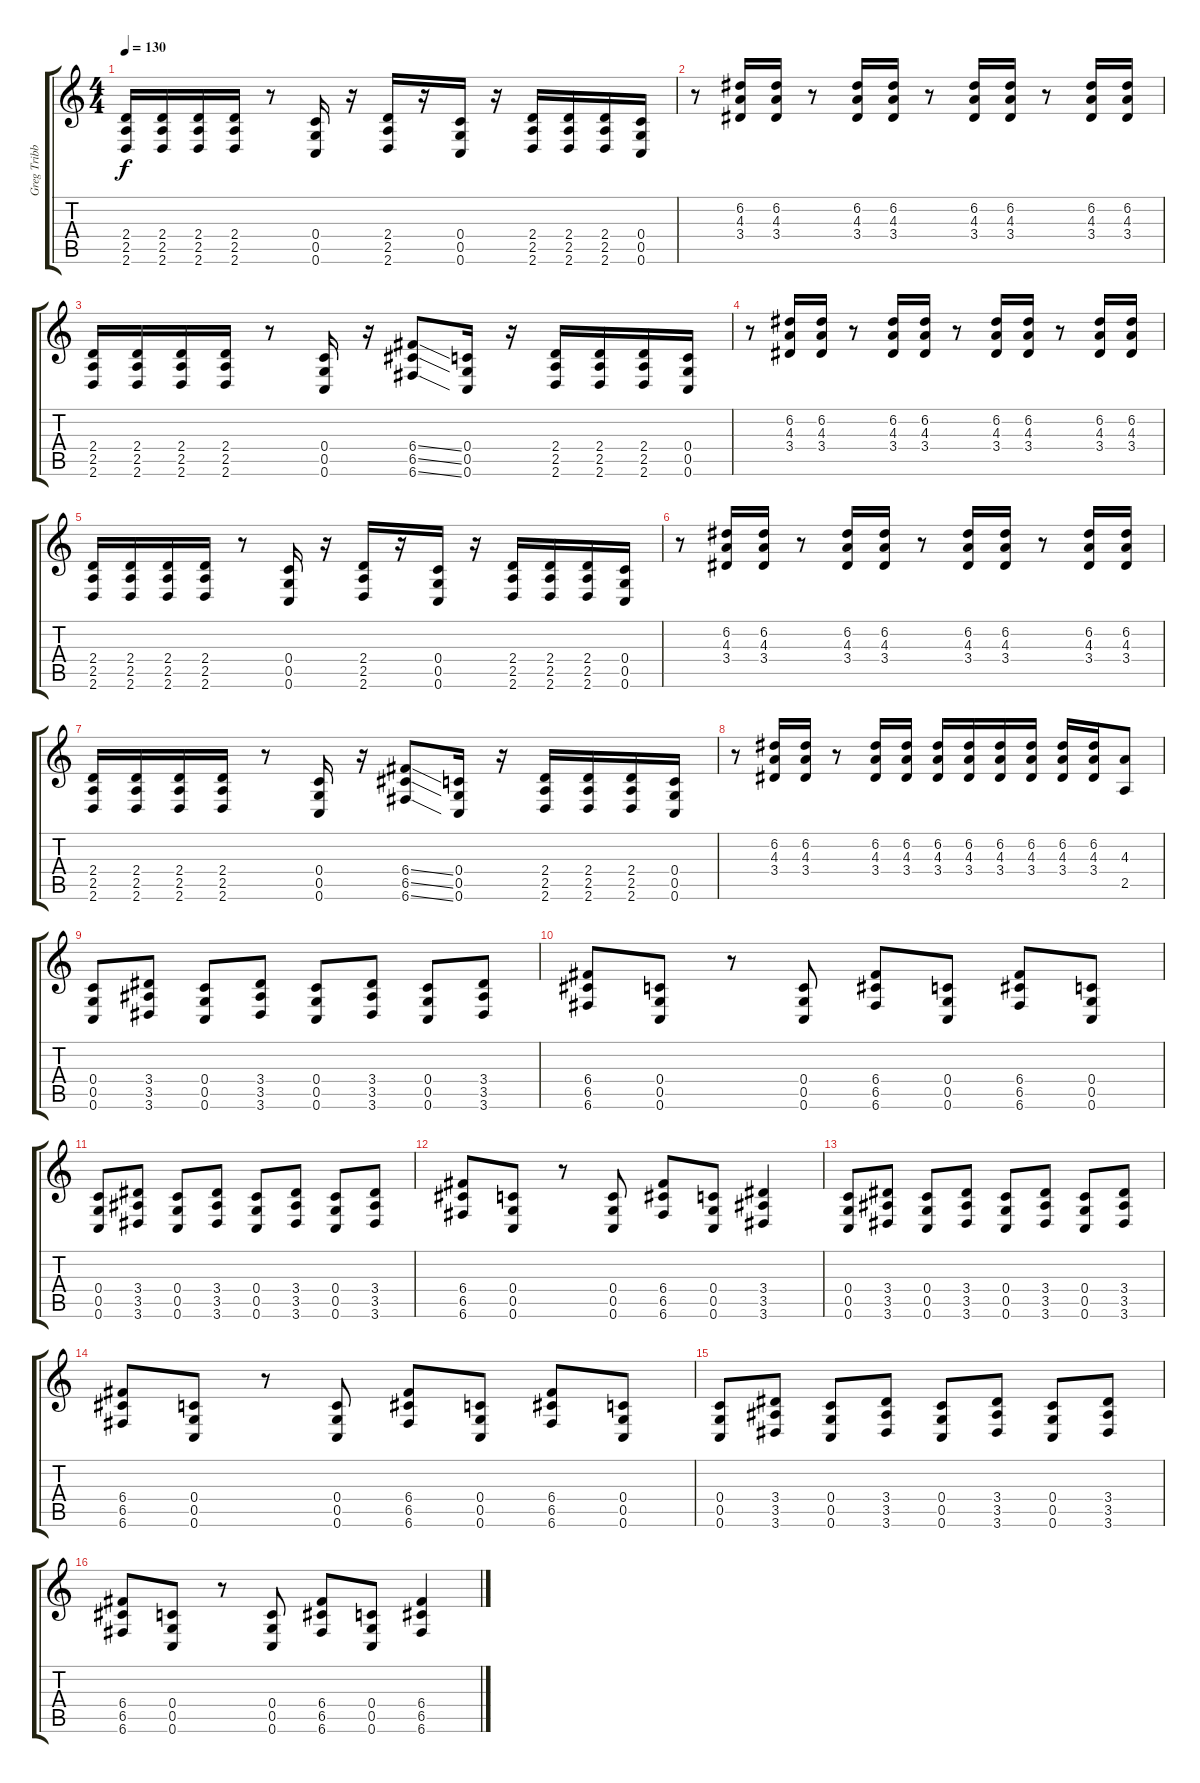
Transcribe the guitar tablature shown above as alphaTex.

\track ("Greg Tribbett" "Greg Tribb") {instrument overdrivenguitar}
\staff {score tabs}
\tuning (D4 A3 F3 C3 G2 C2) {hide}
\ts (4 4)
\tempo 130
\clef g2
\ks c
(2.4 2.5 2.6).16{dy f} (2.4 2.5 2.6).16 (2.4 2.5 2.6).16 (2.4 2.5 2.6).16 r.8 (0.4 0.5 0.6).16 r.16 (2.4 2.5 2.6).16 r.16 (0.4 0.5 0.6).16 r.16 (2.4 2.5 2.6).16 (2.4 2.5 2.6).16 (2.4 2.5 2.6).16 (0.4 0.5 0.6).16 |
r.8 (6.2 4.3 3.4).16 (6.2 4.3 3.4).16 r.8 (6.2 4.3 3.4).16 (6.2 4.3 3.4).16 r.8 (6.2 4.3 3.4).16 (6.2 4.3 3.4).16 r.8 (6.2 4.3 3.4).16 (6.2 4.3 3.4).16 |
(2.4 2.5 2.6).16 (2.4 2.5 2.6).16 (2.4 2.5 2.6).16 (2.4 2.5 2.6).16 r.8 (0.4 0.5 0.6).16 r.16 (6.4{ss} 6.5{ss} 6.6{ss}).8 (0.4 0.5 0.6).16 r.16 (2.4 2.5 2.6).16 (2.4 2.5 2.6).16 (2.4 2.5 2.6).16 (0.4 0.5 0.6).16 |
r.8 (6.2 4.3 3.4).16 (6.2 4.3 3.4).16 r.8 (6.2 4.3 3.4).16 (6.2 4.3 3.4).16 r.8 (6.2 4.3 3.4).16 (6.2 4.3 3.4).16 r.8 (6.2 4.3 3.4).16 (6.2 4.3 3.4).16 |
(2.4 2.5 2.6).16 (2.4 2.5 2.6).16 (2.4 2.5 2.6).16 (2.4 2.5 2.6).16 r.8 (0.4 0.5 0.6).16 r.16 (2.4 2.5 2.6).16 r.16 (0.4 0.5 0.6).16 r.16 (2.4 2.5 2.6).16 (2.4 2.5 2.6).16 (2.4 2.5 2.6).16 (0.4 0.5 0.6).16 |
r.8 (6.2 4.3 3.4).16 (6.2 4.3 3.4).16 r.8 (6.2 4.3 3.4).16 (6.2 4.3 3.4).16 r.8 (6.2 4.3 3.4).16 (6.2 4.3 3.4).16 r.8 (6.2 4.3 3.4).16 (6.2 4.3 3.4).16 |
(2.4 2.5 2.6).16 (2.4 2.5 2.6).16 (2.4 2.5 2.6).16 (2.4 2.5 2.6).16 r.8 (0.4 0.5 0.6).16 r.16 (6.4{ss} 6.5{ss} 6.6{ss}).8 (0.4 0.5 0.6).16 r.16 (2.4 2.5 2.6).16 (2.4 2.5 2.6).16 (2.4 2.5 2.6).16 (0.4 0.5 0.6).16 |
r.8 (6.2 4.3 3.4).16 (6.2 4.3 3.4).16 r.8 (6.2 4.3 3.4).16 (6.2 4.3 3.4).16 (6.2 4.3 3.4).16 (6.2 4.3 3.4).16 (6.2 4.3 3.4).16 (6.2 4.3 3.4).16 (6.2 4.3 3.4).16 (6.2 4.3 3.4).16 (4.3 2.5).8 |
(0.4 0.5 0.6).8 (3.4 3.5 3.6).8 (0.4 0.5 0.6).8 (3.4 3.5 3.6).8 (0.4 0.5 0.6).8 (3.4 3.5 3.6).8 (0.4 0.5 0.6).8 (3.4 3.5 3.6).8 |
(6.4 6.5 6.6).8 (0.4 0.5 0.6).8 r.8 (0.4 0.5 0.6).8 (6.4 6.5 6.6).8 (0.4 0.5 0.6).8 (6.4 6.5 6.6).8 (0.4 0.5 0.6).8 |
(0.4 0.5 0.6).8 (3.4 3.5 3.6).8 (0.4 0.5 0.6).8 (3.4 3.5 3.6).8 (0.4 0.5 0.6).8 (3.4 3.5 3.6).8 (0.4 0.5 0.6).8 (3.4 3.5 3.6).8 |
(6.4 6.5 6.6).8 (0.4 0.5 0.6).8 r.8 (0.4 0.5 0.6).8 (6.4 6.5 6.6).8 (0.4 0.5 0.6).8 (3.4 3.5 3.6).4 |
(0.4 0.5 0.6).8 (3.4 3.5 3.6).8 (0.4 0.5 0.6).8 (3.4 3.5 3.6).8 (0.4 0.5 0.6).8 (3.4 3.5 3.6).8 (0.4 0.5 0.6).8 (3.4 3.5 3.6).8 |
(6.4 6.5 6.6).8 (0.4 0.5 0.6).8 r.8 (0.4 0.5 0.6).8 (6.4 6.5 6.6).8 (0.4 0.5 0.6).8 (6.4 6.5 6.6).8 (0.4 0.5 0.6).8 |
(0.4 0.5 0.6).8 (3.4 3.5 3.6).8 (0.4 0.5 0.6).8 (3.4 3.5 3.6).8 (0.4 0.5 0.6).8 (3.4 3.5 3.6).8 (0.4 0.5 0.6).8 (3.4 3.5 3.6).8 |
(6.4 6.5 6.6).8 (0.4 0.5 0.6).8 r.8 (0.4 0.5 0.6).8 (6.4 6.5 6.6).8 (0.4 0.5 0.6).8 (6.4 6.5 6.6).4
